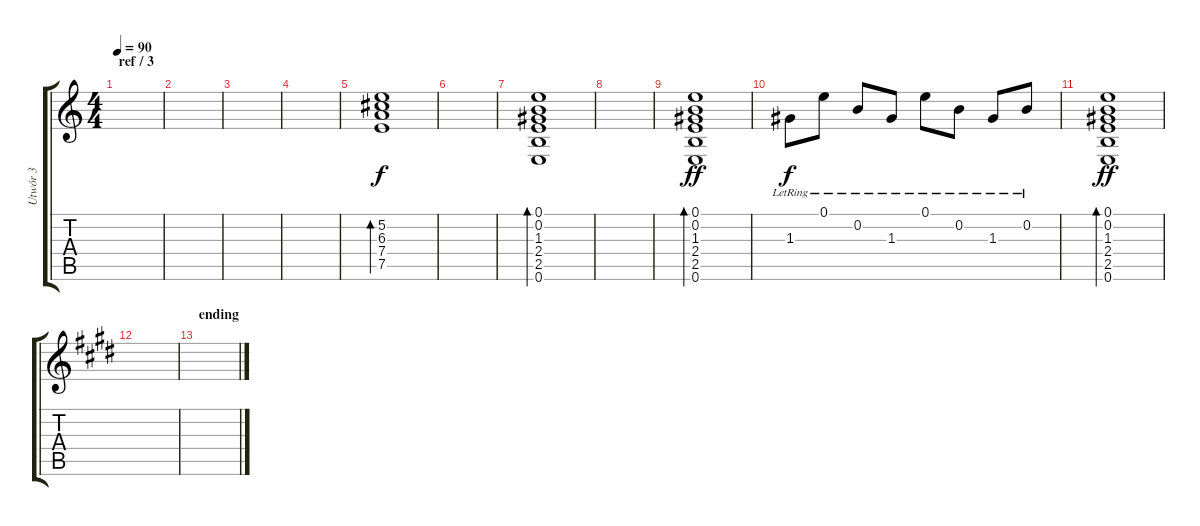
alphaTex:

\track ("Utwór 3" "Utwór 3") {instrument electricguitarclean}
\staff {score tabs}
\tuning (E4 B3 G3 D3 A2 E2) {hide}
\ts (4 4)
\section ("" "ref / 3")
\tempo 90
\clef g2
\ks c
|
|
|
|
(5.2 6.3 7.4 7.5).1{bd 240} |
|
(0.1 0.2 1.3 2.4 2.5 0.6).1{bd 240} |
|
(0.1 0.2 1.3 2.4 2.5 0.6).1{bd 240 dy ff} |
1.3{lr}.8{dy f} 0.1{lr}.8 0.2{lr}.8 1.3{lr}.8 0.1{lr}.8 0.2{lr}.8 1.3{lr}.8 0.2{lr}.8 |
(0.1 0.2 1.3 2.4 2.5 0.6).1{bd 240 dy ff} |
\ks e
|
\section ("" "ending")
